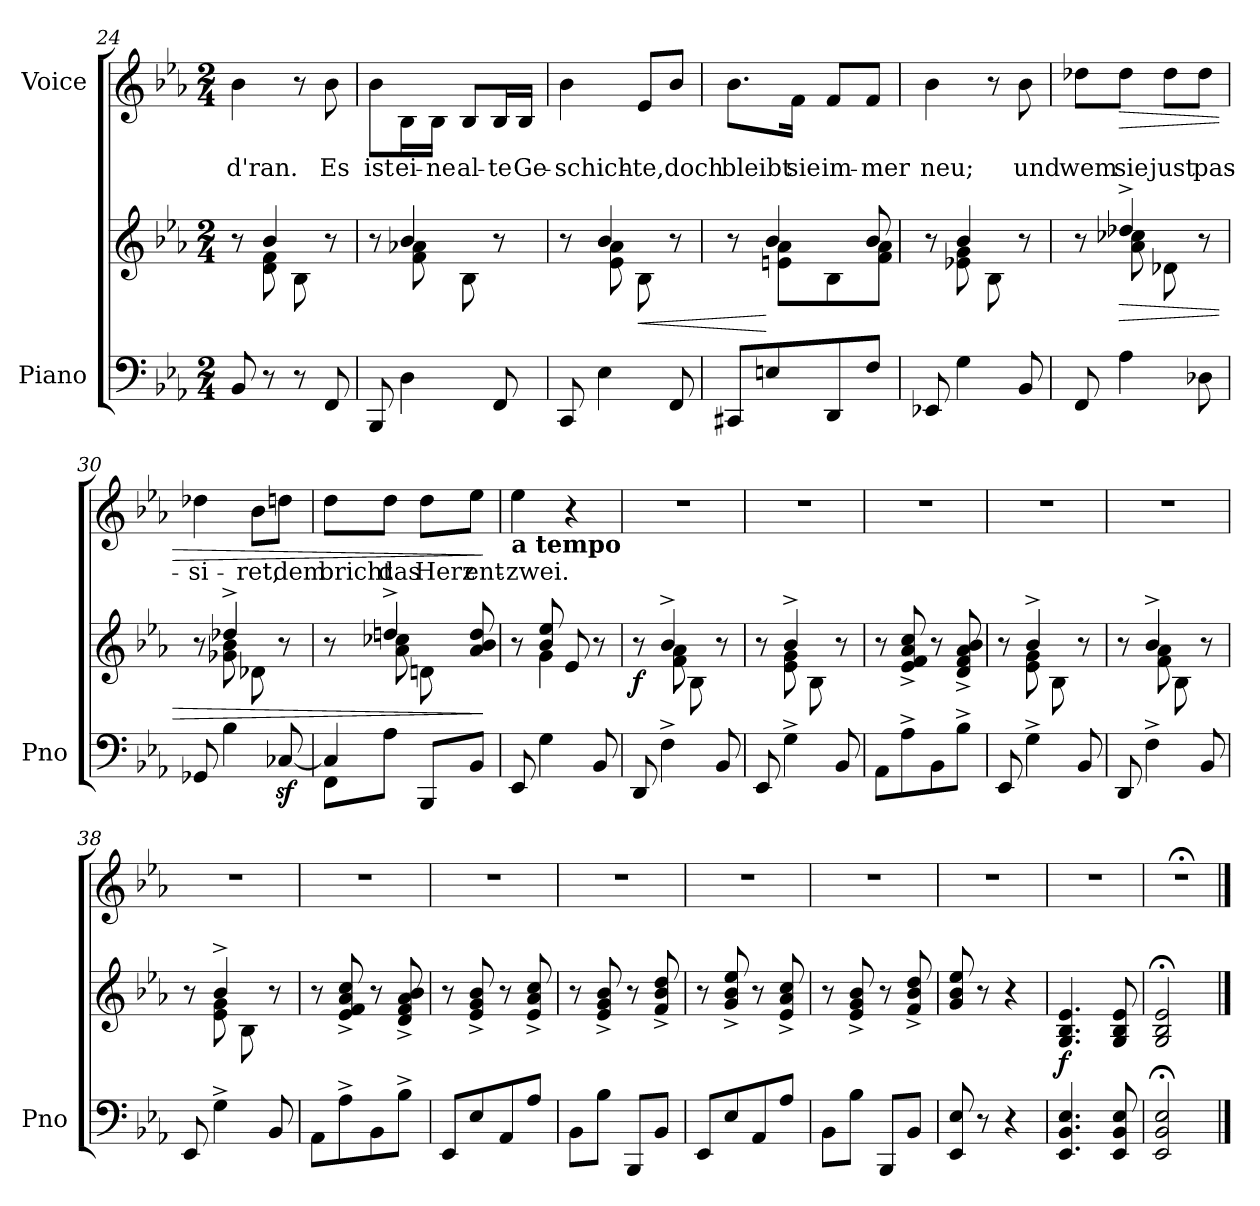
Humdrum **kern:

**kern	**kern	**dynam	**kern	**text	**dynam
*part2	*part2	*part2	*part1	*part1	*part1
*staff3	*staff2	*staff2/3	*staff1	*staff1	*staff1
*I"Piano	*	*	*I"Voice	*	*
*I'Pno	*	*	*	*	*
*clefF4	*clefG2	*	*clefG2	*	*
*k[b-e-a-]	*k[b-e-a-]	*	*k[b-e-a-]	*	*
*M2/4	*M2/4	*	*M2/4	*	*
=24	=24	=24	=24	=24	=24
*	*^	*	*	*	*
!	!	!	!	!	!LO:LY:b	!
8BB-/	8r	8ryy	.	4b-\	d'ran.	.
8r	4b-/	8d\ 8f\	.	.	.	.
8r	.	8B-\	.	8r	.	.
!	!	!	!	!	!LO:LY:b	!
8FF/	8r	8ryy	.	8b-\	Es	.
=25	=25	=25	=25	=25	=25	=25
!	!	!	!	!	!LO:LY:b	!
8BBB-/	8r	8ryy	.	8b-\L	ist	.
!	!	!	!	!	!LO:LY:b	!
4D\	4b-/	8f\ 8a-X\	.	16B-\L	ei-	.
!	!	!	!	!	!LO:LY:b	!
.	.	.	.	16B-\JJ	-ne	.
!	!	!	!	!	!LO:LY:b	!
.	.	8B-\	.	8B-/L	al-	.
!	!	!	!	!	!LO:LY:b	!
8FF/	8r	8ryy	.	16B-/L	-te	.
!	!	!	!	!	!LO:LY:b	!
.	.	.	.	16B-/JJ	Ge-	.
=26	=26	=26	=26	=26	=26	=26
!	!	!	!	!	!LO:LY:b	!
8CC/	8r	8ryy	.	4b-\	-schich-	.
4E-\	4b-/	8e-\ 8a-\	.	.	.	.
!	!	!	!LO:HP:b	!	!LO:LY:b	!
.	.	8B-\	<	8e-/L	-te,	.
!	!	!	!	!	!LO:LY:b	!
8FF/	8r	8ryy	.	8b-/J	doch	.
!!LO:LB:g=z
=27	=27	=27	=27	=27	=27	=27
!	!	!	!	!	!LO:LY:b	!
8CC#X/L	8r	8ryy	.	8.b-\L	bleibt	.
8En/	4b-/	8en\ 8a-\L	[	.	.	.
!	!	!	!	!	!LO:LY:b	!
.	.	.	.	16f\Jk	sie	.
!	!	!	!	!	!LO:LY:b	!
8DD/	.	8B-\	.	8f/L	im-	.
!	!	!	!	!	!LO:LY:b	!
8F/J	8b-/	8f\ 8a-\J	.	8f/J	-mer	.
=28	=28	=28	=28	=28	=28	=28
!	!	!	!	!	!LO:LY:b	!
8EE-X/	8r	8ryy	.	4b-\	neu;	.
4G\	4b-/	8e-X\ 8g\	.	.	.	.
.	.	8B-\	.	8r	.	.
!	!	!	!	!	!LO:LY:b	!
8BB-/	8r	8ryy	.	8b-\	und	.
=29	=29	=29	=29	=29	=29	=29
!	!	!	!	!	!LO:LY:b	!
8FF/	8r	8ryy	.	8dd-X\L	wem	.
*	*	*	*	*MM70	*	*
!	!	!	!LO:HP:b	!	!LO:LY:b	!LO:HP:b
4A-\	4dd-X^/	8a-\ 8cc-X\	>	8dd-\J	sie	>
*	*	*	*	*MM69	*	*
!	!	!	!	!	!LO:LY:b	!
.	.	8d-X\	.	8dd-\L	just	.
*	*	*	*	*MM68	*	*
!	!	!	!	!	!LO:LY:b	!
8D-X\	8r	8ryy	.	8dd-\J	pas-	.
=30	=30	=30	=30	=30	=30	=30
*	*	*	*	*MM67	*	*
!	!	!	!	!	!LO:LY:b	!
8GG-X/	8r	8ryy	.	4dd-X\	-si-	.
4B-\	4dd-X^/	8g-X\ 8b-\	.	.	.	.
*	*	*	*	*MM65	*	*
!	!	!	!	!	!LO:LY:b	!
.	.	8d-X\	.	8b-\L	-ret,	.
*	*	*	*	*MM64	*	*
!	!	!	!	!	!LO:LY:b	!
[8C-Xz>/	8r	8ryy	.	8ddn\J	dem	.
=31	=31	=31	=31	=31	=31	=31
*	*	*	*	*MM63	*	*
*^	*	*	*	*	*	*
!	!	!	!	!	!	!LO:LY:b	!
4C-/]	8FF\L	8r	8ryy	.	8dd\L	bricht	.
*	*	*	*	*	*MM62	*	*
!	!	!	!	!	!	!LO:LY:b	!
.	8A-\J	4ddn^/	8a-\ 8cc-X\	.	8dd\J	das	.
*	*	*	*	*	*MM61	*	*
!	!	!	!	!	!	!LO:LY:b	!
8BBB-/L	4ryy	.	8dn\	.	8dd\L	Herz	.
*	*	*	*	*	*MM60	*	*
!	!	!	!	!	!	!LO:LY:b	!
8BB-/J	.	8a-/ 8b-/ 8dd/	8ryy	.	8ee-\J	ent-	.
*v	*v	*	*	*	*	*	*
*	*v	*v	*	*	*	*
.	.	]	.	.	]
!!LO:LB:g=z
=32	=32	=32	=32	=32	=32
*	*^	*	*	*	*
!	!	!	!	!LO:TX:b:B:t=a tempo	!	!
!	!	!	!	!	!LO:LY:b	!
8EE-/	8r	8ryy	.	4ee-\	-zwei.	.
4G\	8b-/ 8ee-/	4g\	.	.	.	.
.	8e-/	.	.	4r	.	.
8BB-/	8r	8ryy	.	.	.	.
=33	=33	=33	=33	=33	=33	=33
!	!	!	!LO:DY:b	!	!	!
8DD/	8r	8ryy	f	2r	.	.
4F^\	4b-^/	8f\ 8a-\	.	.	.	.
.	.	8B-\	.	.	.	.
8BB-/	8r	8ryy	.	.	.	.
=34	=34	=34	=34	=34	=34	=34
8EE-/	8r	8ryy	.	2r	.	.
4G^\	4b-^/	8e-\ 8g\	.	.	.	.
.	.	8B-\	.	.	.	.
8BB-/	8r	8ryy	.	.	.	.
*	*v	*v	*	*	*	*
=35	=35	=35	=35	=35	=35
8AA-\L	8r	.	2r	.	.
8A-^\	8e-/^ 8f/^ 8a-/^ 8cc/^	.	.	.	.
8BB-\	8r	.	.	.	.
8B-^\J	8d/^ 8f/^ 8a-/^ 8b-/^	.	.	.	.
=36	=36	=36	=36	=36	=36
*	*^	*	*	*	*
8EE-/	8r	8ryy	.	2r	.	.
4G^\	4b-^/	8e-\ 8g\	.	.	.	.
.	.	8B-\	.	.	.	.
8BB-/	8r	8ryy	.	.	.	.
=37	=37	=37	=37	=37	=37	=37
8DD/	8r	8ryy	.	2r	.	.
4F^\	4b-^/	8f\ 8a-\	.	.	.	.
.	.	8B-\	.	.	.	.
8BB-/	8r	8ryy	.	.	.	.
=38	=38	=38	=38	=38	=38	=38
8EE-/	8r	8ryy	.	2r	.	.
4G^\	4b-^/	8e-\ 8g\	.	.	.	.
.	.	8B-\	.	.	.	.
8BB-/	8r	8ryy	.	.	.	.
*	*v	*v	*	*	*	*
!!LO:PB:g=z
=39	=39	=39	=39	=39	=39
8AA-\L	8r	.	2r	.	.
8A-^\	8e-/^ 8f/^ 8a-/^ 8cc/^	.	.	.	.
8BB-\	8r	.	.	.	.
8B-^\J	8d/^ 8f/^ 8a-/^ 8b-/^	.	.	.	.
=40	=40	=40	=40	=40	=40
8EE-/L	8r	.	2r	.	.
8E-/	8e-/^ 8g/^ 8b-/^	.	.	.	.
8AA-/	8r	.	.	.	.
8A-/J	8e-/^ 8a-/^ 8cc/^	.	.	.	.
=41	=41	=41	=41	=41	=41
8BB-\L	8r	.	2r	.	.
8B-\J	8e-/^ 8g/^ 8b-/^	.	.	.	.
8BBB-/L	8r	.	.	.	.
8BB-/J	8f/^ 8b-/^ 8dd/^	.	.	.	.
=42	=42	=42	=42	=42	=42
8EE-/L	8r	.	2r	.	.
8E-/	8g/^ 8b-/^ 8ee-/^	.	.	.	.
8AA-/	8r	.	.	.	.
8A-/J	8e-/^ 8a-/^ 8cc/^	.	.	.	.
=43	=43	=43	=43	=43	=43
8BB-\L	8r	.	2r	.	.
8B-\J	8e-/^ 8g/^ 8b-/^	.	.	.	.
8BBB-/L	8r	.	.	.	.
8BB-/J	8f/^ 8b-/^ 8dd/^	.	.	.	.
=44	=44	=44	=44	=44	=44
8EE-/ 8E-/	8g/ 8b-/ 8ee-/	.	2r	.	.
8r	8r	.	.	.	.
4r	4r	.	.	.	.
=45	=45	=45	=45	=45	=45
!	!	!LO:DY:b	!	!	!
4.EE-/ 4.BB-/ 4.E-/	4.G/ 4.B-/ 4.e-/	f	2r	.	.
8EE-/ 8BB-/ 8E-/	8G/ 8B-/ 8e-/	.	.	.	.
=46	=46	=46	=46	=46	=46
2EE-/;< 2BB-/;< 2E-/;<	2G/;< 2B-/;< 2e-/;<	.	2r;<	.	.
==	==	==	==	==	==
*-	*-	*-	*-	*-	*-
